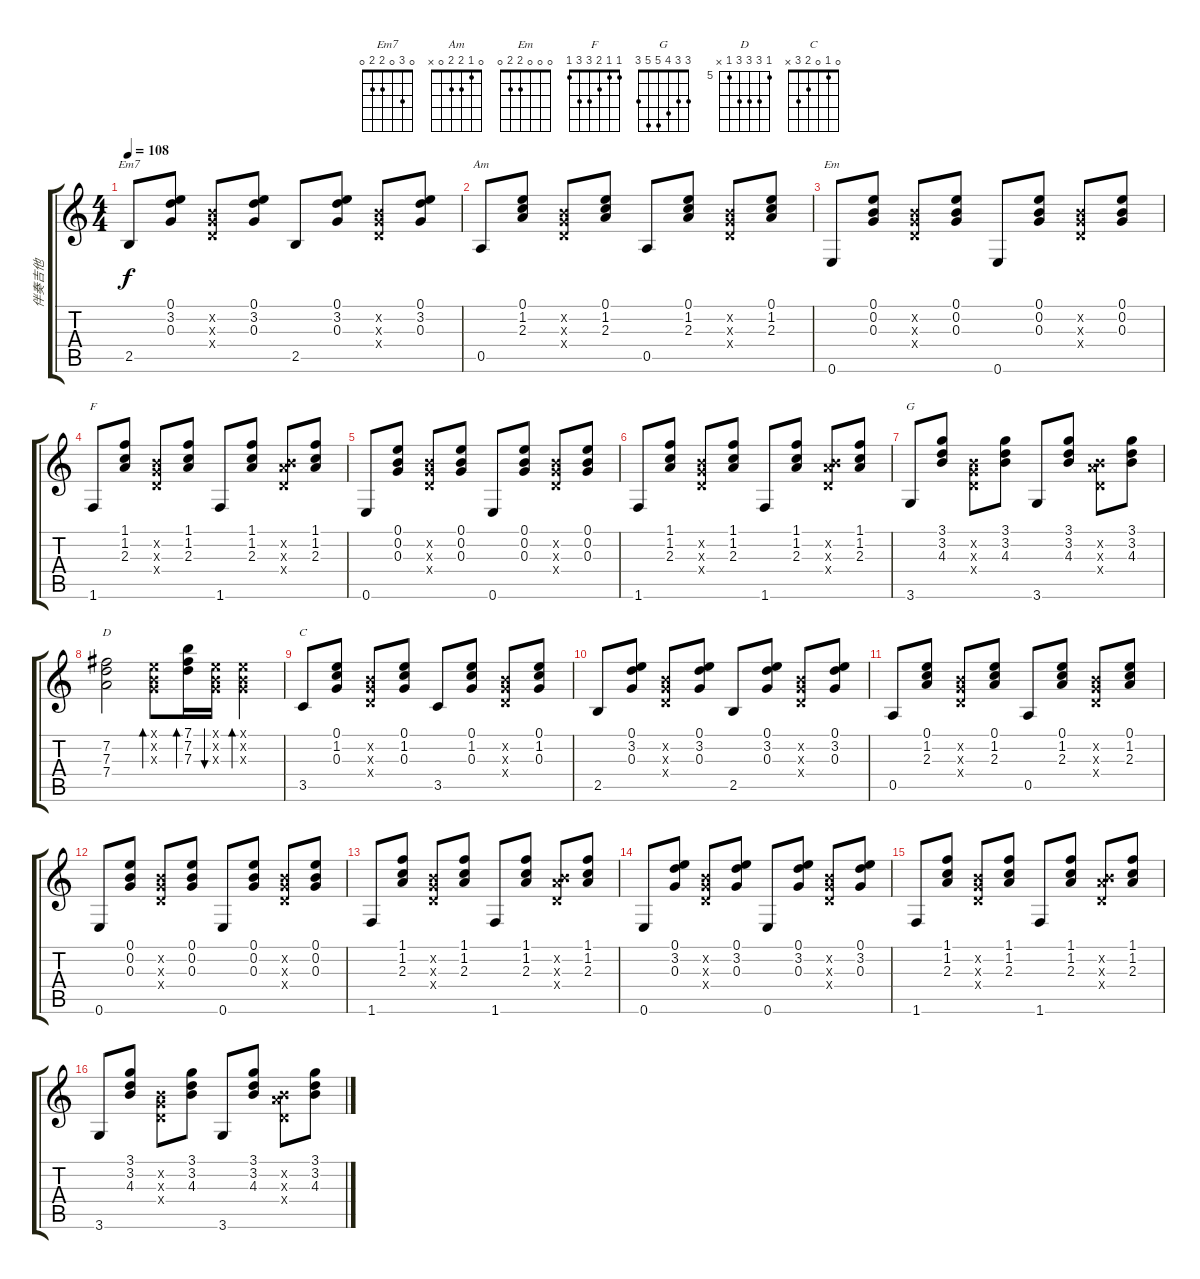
\track ("伴奏吉他" "伴奏吉他") {instrument acousticguitarnylon}
\staff {score tabs}
\tuning (E4 B3 G3 D3 A2 E2) {hide}
\chord ("Em7" 0 3 0 2 2 0)
\chord ("Am" 0 1 2 2 0 x)
\chord ("Em" 0 0 0 2 2 0)
\chord ("F" 1 1 2 3 3 1)
\chord ("G" 3 3 4 5 5 3)
\chord ("D" 5 7 7 7 5 x) {firstfret 5}
\chord ("C" 0 1 0 2 3 x)
\ts (4 4)
\tempo 108
\clef g2
\ks c
2.5.8{ch "Em7" dy f} (0.1 3.2 0.3).8 (0.2{x} 0.3{x} 0.4{x}).8 (0.1 3.2 0.3).8 2.5.8 (0.1 3.2 0.3).8 (0.2{x} 0.3{x} 0.4{x}).8 (0.1 3.2 0.3).8 |
0.5.8{ch "Am"} (0.1 1.2 2.3).8 (0.2{x} 0.3{x} 0.4{x}).8 (0.1 1.2 2.3).8 0.5.8 (0.1 1.2 2.3).8 (0.2{x} 0.3{x} 0.4{x}).8 (0.1 1.2 2.3).8 |
0.6.8{ch "Em"} (0.1 0.2 0.3).8 (0.2{x} 0.3{x} 0.4{x}).8 (0.1 0.2 0.3).8 0.6.8 (0.1 0.2 0.3).8 (0.2{x} 0.3{x} 0.4{x}).8 (0.1 0.2 0.3).8 |
1.6.8{ch "F"} (1.1 1.2 2.3).8 (0.2{x} 0.3{x} 0.4{x}).8 (1.1 1.2 2.3).8 1.6.8 (1.1 1.2 2.3).8 (0.2{x} 2.3{x} 0.4{x}).8 (1.1 1.2 2.3).8 |
0.6.8 (0.1 0.2 0.3).8 (0.2{x} 0.3{x} 0.4{x}).8 (0.1 0.2 0.3).8 0.6.8 (0.1 0.2 0.3).8 (0.2{x} 0.3{x} 0.4{x}).8 (0.1 0.2 0.3).8 |
1.6.8 (1.1 1.2 2.3).8 (0.2{x} 0.3{x} 0.4{x}).8 (1.1 1.2 2.3).8 1.6.8 (1.1 1.2 2.3).8 (0.2{x} 2.3{x} 0.4{x}).8 (1.1 1.2 2.3).8 |
3.6.8{ch "G"} (3.1 3.2 4.3).8 (0.2{x} 0.3{x} 0.4{x}).8 (3.1 3.2 4.3).8 3.6.8 (3.1 3.2 4.3).8 (0.2{x} 2.3{x} 0.4{x}).8 (3.1 3.2 4.3).8 |
(7.2 7.3 7.4).2{ch "D"} (0.1{x} 0.2{x} 0.3{x}).8{bd 60} (7.1 7.2 7.3).16{bd 60} (0.1{x} 0.2{x} 0.3{x}).16{bu 60} (0.1{x} 0.2{x} 0.3{x}).4{bd 60} |
3.5.8{ch "C"} (0.1 1.2 0.3).8 (0.2{x} 0.3{x} 0.4{x}).8 (0.1 1.2 0.3).8 3.5.8 (0.1 1.2 0.3).8 (0.2{x} 0.3{x} 0.4{x}).8 (0.1 1.2 0.3).8 |
2.5.8 (0.1 3.2 0.3).8 (0.2{x} 0.3{x} 0.4{x}).8 (0.1 3.2 0.3).8 2.5.8 (0.1 3.2 0.3).8 (0.2{x} 0.3{x} 0.4{x}).8 (0.1 3.2 0.3).8 |
0.5.8 (0.1 1.2 2.3).8 (0.2{x} 0.3{x} 0.4{x}).8 (0.1 1.2 2.3).8 0.5.8 (0.1 1.2 2.3).8 (0.2{x} 0.3{x} 0.4{x}).8 (0.1 1.2 2.3).8 |
0.6.8 (0.1 0.2 0.3).8 (0.2{x} 0.3{x} 0.4{x}).8 (0.1 0.2 0.3).8 0.6.8 (0.1 0.2 0.3).8 (0.2{x} 0.3{x} 0.4{x}).8 (0.1 0.2 0.3).8 |
1.6.8 (1.1 1.2 2.3).8 (0.2{x} 0.3{x} 0.4{x}).8 (1.1 1.2 2.3).8 1.6.8 (1.1 1.2 2.3).8 (0.2{x} 2.3{x} 0.4{x}).8 (1.1 1.2 2.3).8 |
0.6.8 (0.1 3.2 0.3).8 (0.2{x} 0.3{x} 0.4{x}).8 (0.1 3.2 0.3).8 0.6.8 (0.1 3.2 0.3).8 (0.2{x} 0.3{x} 0.4{x}).8 (0.1 3.2 0.3).8 |
1.6.8 (1.1 1.2 2.3).8 (0.2{x} 0.3{x} 0.4{x}).8 (1.1 1.2 2.3).8 1.6.8 (1.1 1.2 2.3).8 (0.2{x} 2.3{x} 0.4{x}).8 (1.1 1.2 2.3).8 |
3.6.8 (3.1 3.2 4.3).8 (0.2{x} 0.3{x} 0.4{x}).8 (3.1 3.2 4.3).8 3.6.8 (3.1 3.2 4.3).8 (0.2{x} 2.3{x} 0.4{x}).8 (3.1 3.2 4.3).8
